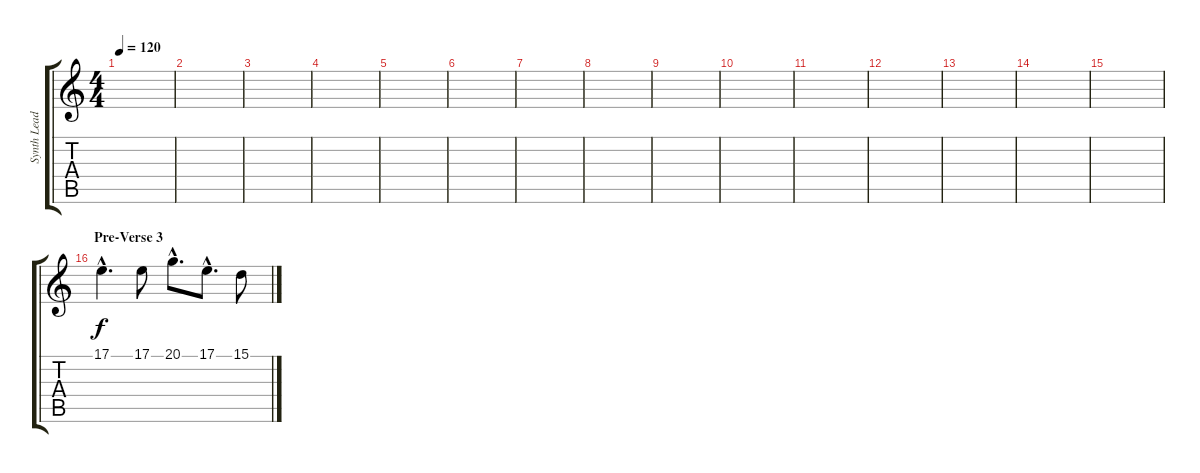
\track ("Synth Lead" "Synth Lead") {instrument celesta}
\staff {score tabs}
\tuning (B3 Gb3 D3 A2 E2 B1) {hide}
\ts (4 4)
\tempo 120
\clef g2
\ks c
|
|
|
|
|
|
|
|
|
|
|
|
|
|
|
\section ("" "Pre-Verse 3")
17.1{hac}.4{d instrument celesta} 17.1.8 20.1{hac}.8{d} 17.1{hac}.8{d} 15.1.8
